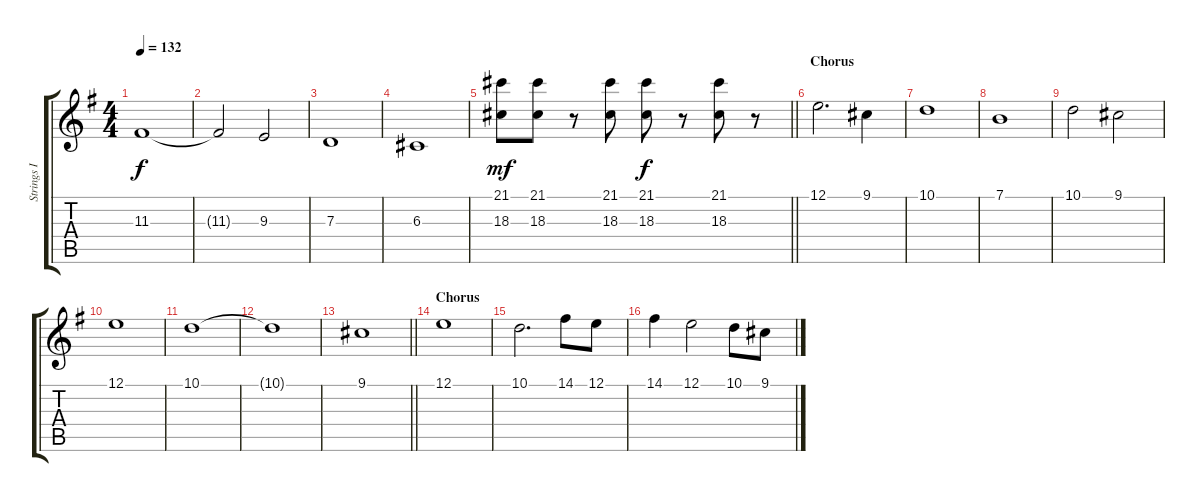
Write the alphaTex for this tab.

\track ("Strings I - Coen Janssen" "Strings I ") {instrument stringensemble1}
\staff {score tabs}
\tuning (E4 B3 G3 D3 A2 E2) {hide}
\ts (4 4)
\tempo 132
\clef g2
\ks g
11.3.1{dy f} |
11.3{t}.2 9.3.2 |
7.3.1 |
6.3.1 |
\barLineRight lightlight
(21.1 18.3).8{dy mf} (21.1 18.3).8 r.8 (21.1 18.3).8 (21.1 18.3).8{dy f} r.8 (21.1 18.3).8 r.8 |
\section ("" "Chorus")
12.1.2{d} 9.1.4 |
10.1.1 |
7.1.1 |
10.1.2 9.1.2 |
12.1.1 |
10.1.1 |
10.1{t}.1 |
\barLineRight lightlight
9.1.1 |
\section ("" "Chorus")
12.1.1 |
10.1.2{d} 14.1.8 12.1.8 |
14.1.4 12.1.2 10.1.8 9.1.8
